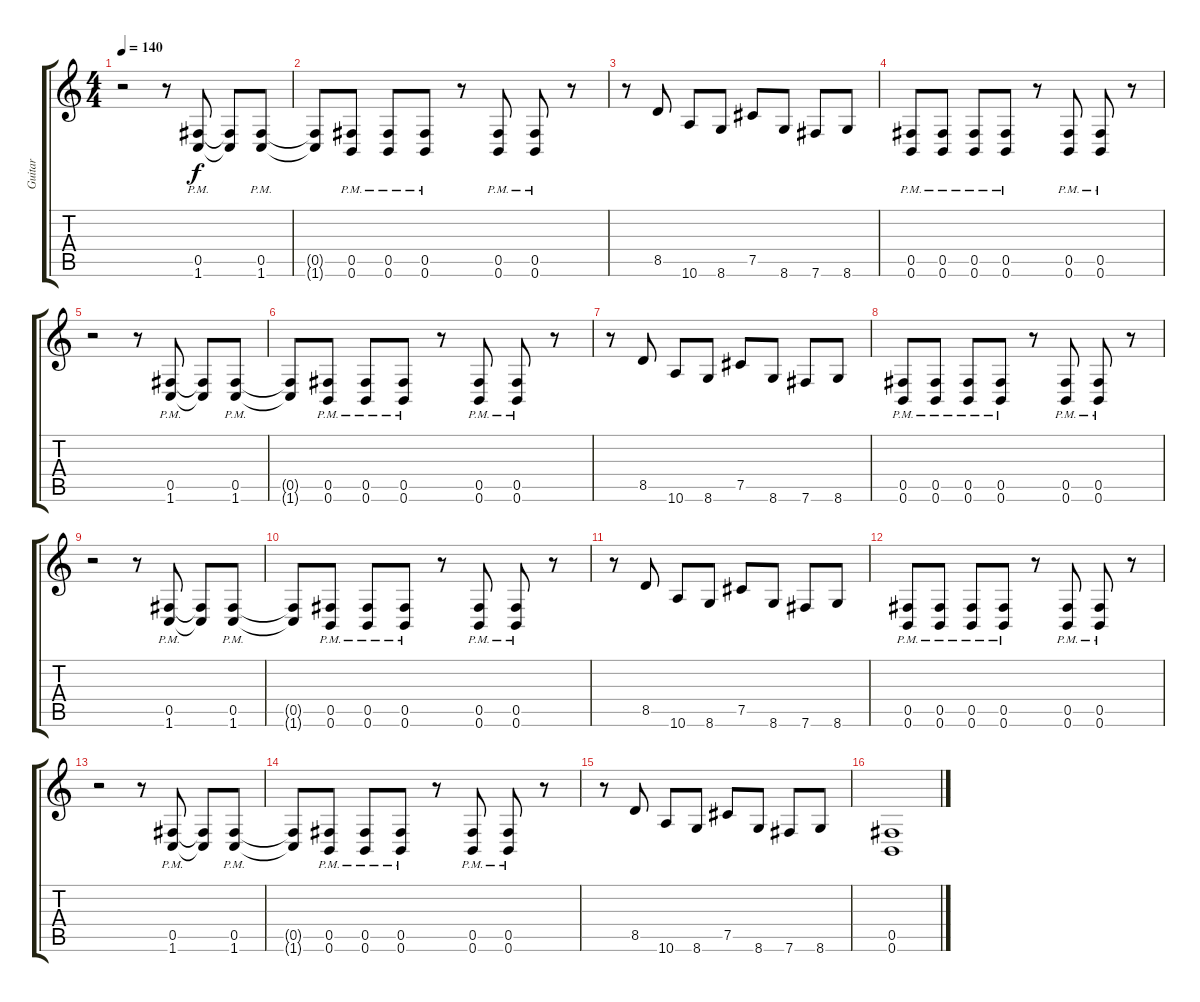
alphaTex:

\track ("Guitar" "Guitar") {instrument distortionguitar}
\staff {score tabs}
\tuning (Db4 Ab3 E3 B2 Gb2 B1) {hide}
\ts (4 4)
\tempo 140
\clef g2
\ks c
r.2{dy f} r.8 (0.5{pm} 1.6{pm}).8 (0.5{t} 1.6{t}).8 (0.5{pm} 1.6{pm}).8 |
(0.5{t} 1.6{t}).8 (0.5{pm} 0.6{pm}).8 (0.5{pm} 0.6{pm}).8 (0.5{pm} 0.6{pm}).8 r.8 (0.5{pm} 0.6{pm}).8 (0.5{pm} 0.6{pm}).8 r.8 |
r.8 8.5.8 10.6.8 8.6.8 7.5.8 8.6.8 7.6.8 8.6.8 |
(0.5{pm} 0.6{pm}).8 (0.5{pm} 0.6{pm}).8 (0.5{pm} 0.6{pm}).8 (0.5{pm} 0.6{pm}).8 r.8 (0.5{pm} 0.6{pm}).8 (0.5{pm} 0.6{pm}).8 r.8 |
r.2 r.8 (0.5{pm} 1.6{pm}).8 (0.5{t} 1.6{t}).8 (0.5{pm} 1.6{pm}).8 |
(0.5{t} 1.6{t}).8 (0.5{pm} 0.6{pm}).8 (0.5{pm} 0.6{pm}).8 (0.5{pm} 0.6{pm}).8 r.8 (0.5{pm} 0.6{pm}).8 (0.5{pm} 0.6{pm}).8 r.8 |
r.8 8.5.8 10.6.8 8.6.8 7.5.8 8.6.8 7.6.8 8.6.8 |
(0.5{pm} 0.6{pm}).8 (0.5{pm} 0.6{pm}).8 (0.5{pm} 0.6{pm}).8 (0.5{pm} 0.6{pm}).8 r.8 (0.5{pm} 0.6{pm}).8 (0.5{pm} 0.6{pm}).8 r.8 |
r.2 r.8 (0.5{pm} 1.6{pm}).8 (0.5{t} 1.6{t}).8 (0.5{pm} 1.6{pm}).8 |
(0.5{t} 1.6{t}).8 (0.5{pm} 0.6{pm}).8 (0.5{pm} 0.6{pm}).8 (0.5{pm} 0.6{pm}).8 r.8 (0.5{pm} 0.6{pm}).8 (0.5{pm} 0.6{pm}).8 r.8 |
r.8 8.5.8 10.6.8 8.6.8 7.5.8 8.6.8 7.6.8 8.6.8 |
(0.5{pm} 0.6{pm}).8 (0.5{pm} 0.6{pm}).8 (0.5{pm} 0.6{pm}).8 (0.5{pm} 0.6{pm}).8 r.8 (0.5{pm} 0.6{pm}).8 (0.5{pm} 0.6{pm}).8 r.8 |
r.2 r.8 (0.5{pm} 1.6{pm}).8 (0.5{t} 1.6{t}).8 (0.5{pm} 1.6{pm}).8 |
(0.5{t} 1.6{t}).8 (0.5{pm} 0.6{pm}).8 (0.5{pm} 0.6{pm}).8 (0.5{pm} 0.6{pm}).8 r.8 (0.5{pm} 0.6{pm}).8 (0.5{pm} 0.6{pm}).8 r.8 |
r.8 8.5.8 10.6.8 8.6.8 7.5.8 8.6.8 7.6.8 8.6.8 |
(0.5 0.6).1
